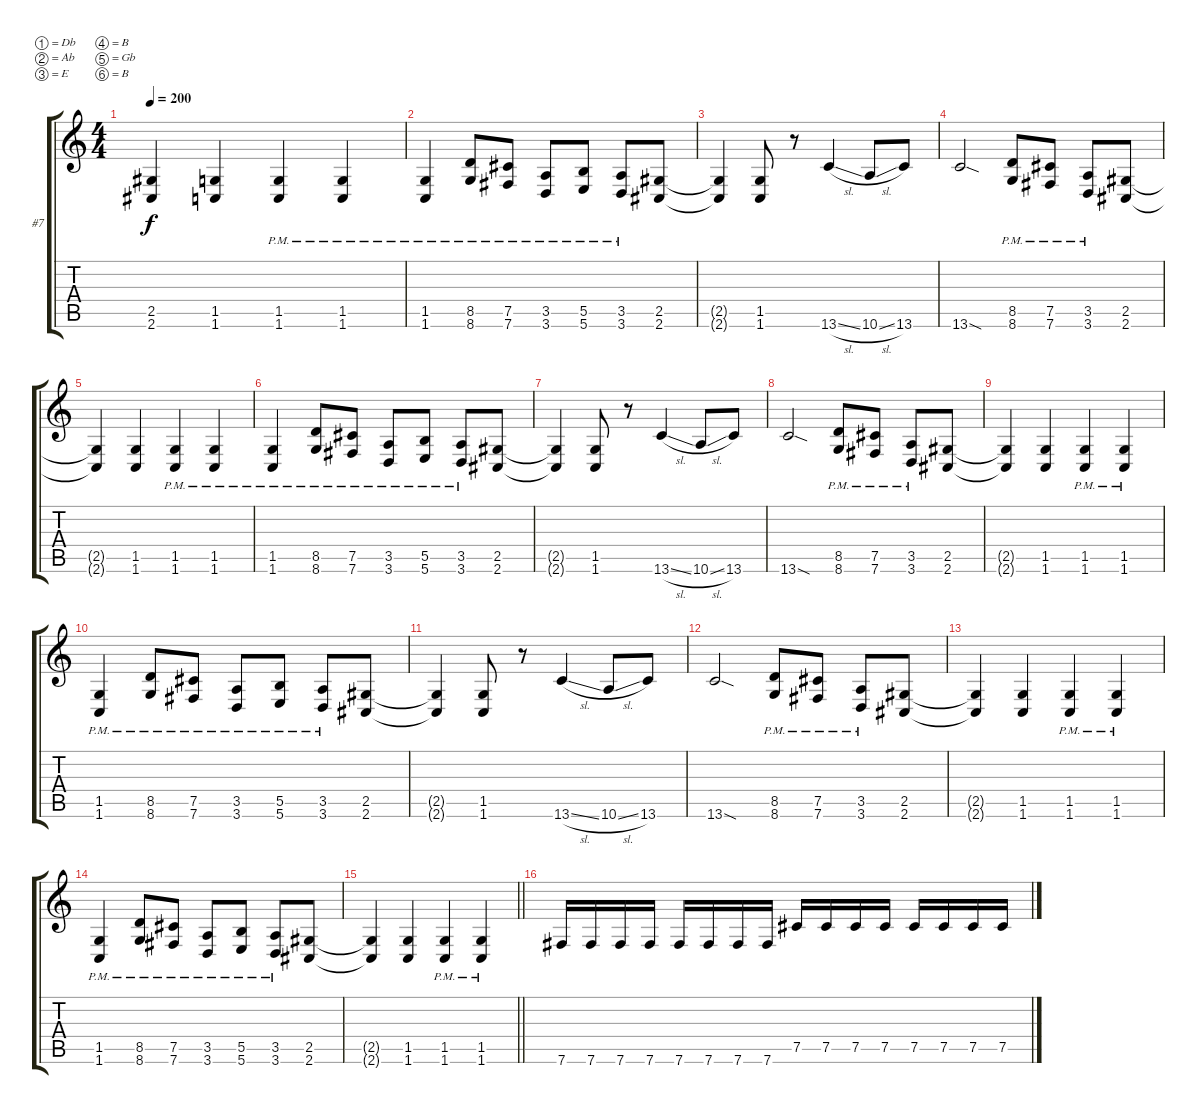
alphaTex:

\bracketExtendMode groupsimilarinstruments
\firstSystemTrackNameOrientation horizontal
\otherSystemsTrackNameOrientation horizontal
\track ("Mick Thomson" "#7") {instrument distortionguitar}
\staff {score tabs}
\tuning (Db4 Ab3 E3 B2 Gb2 B1)
\ts (4 4)
\tempo 200
\clef g2
\ks c
(2.5{t} 2.6{t}).4{dy f} (1.5 1.6).4 (1.5{pm} 1.6{pm}).4 (1.5{pm} 1.6{pm}).4 |
(1.5{pm} 1.6{pm}).4 (8.5{pm} 8.6{pm}).8 (7.5{pm} 7.6{pm}).8 (3.5{pm} 3.6{pm}).8 (5.5{pm} 5.6{pm}).8 (3.5{pm} 3.6{pm}).8 (2.5 2.6).8 |
(2.5{t} 2.6{t}).4 (1.5 1.6).8 r.8 13.6{sl}.4 10.6{sl}.8 13.6.8 |
13.6{sod}.2 (8.5{pm} 8.6{pm}).8 (7.5{pm} 7.6{pm}).8 (3.5{pm} 3.6{pm}).8 (2.5 2.6).8 |
(2.5{t} 2.6{t}).4 (1.5 1.6).4 (1.5{pm} 1.6{pm}).4 (1.5{pm} 1.6{pm}).4 |
(1.5{pm} 1.6{pm}).4 (8.5{pm} 8.6{pm}).8 (7.5{pm} 7.6{pm}).8 (3.5{pm} 3.6{pm}).8 (5.5{pm} 5.6{pm}).8 (3.5{pm} 3.6{pm}).8 (2.5 2.6).8 |
(2.5{t} 2.6{t}).4 (1.5 1.6).8 r.8 13.6{sl}.4 10.6{sl}.8 13.6.8 |
13.6{sod}.2 (8.5{pm} 8.6{pm}).8 (7.5{pm} 7.6{pm}).8 (3.5{pm} 3.6{pm}).8 (2.5 2.6).8 |
(2.5{t} 2.6{t}).4 (1.5 1.6).4 (1.5{pm} 1.6{pm}).4 (1.5{pm} 1.6{pm}).4 |
(1.5{pm} 1.6{pm}).4 (8.5{pm} 8.6{pm}).8 (7.5{pm} 7.6{pm}).8 (3.5{pm} 3.6{pm}).8 (5.5{pm} 5.6{pm}).8 (3.5{pm} 3.6{pm}).8 (2.5 2.6).8 |
(2.5{t} 2.6{t}).4 (1.5 1.6).8 r.8 13.6{sl}.4 10.6{sl}.8 13.6.8 |
13.6{sod}.2 (8.5{pm} 8.6{pm}).8 (7.5{pm} 7.6{pm}).8 (3.5{pm} 3.6{pm}).8 (2.5 2.6).8 |
(2.5{t} 2.6{t}).4 (1.5 1.6).4 (1.5{pm} 1.6{pm}).4 (1.5{pm} 1.6{pm}).4 |
(1.5{pm} 1.6{pm}).4 (8.5{pm} 8.6{pm}).8 (7.5{pm} 7.6{pm}).8 (3.5{pm} 3.6{pm}).8 (5.5{pm} 5.6{pm}).8 (3.5{pm} 3.6{pm}).8 (2.5 2.6).8 |
\barLineRight lightlight
(2.5{t} 2.6{t}).4 (1.5 1.6).4 (1.5{pm} 1.6{pm}).4 (1.5{pm} 1.6{pm}).4 |
7.6.16 7.6.16 7.6.16 7.6.16 7.6.16 7.6.16 7.6.16 7.6.16 7.5.16 7.5.16 7.5.16 7.5.16 7.5.16 7.5.16 7.5.16 7.5.16
